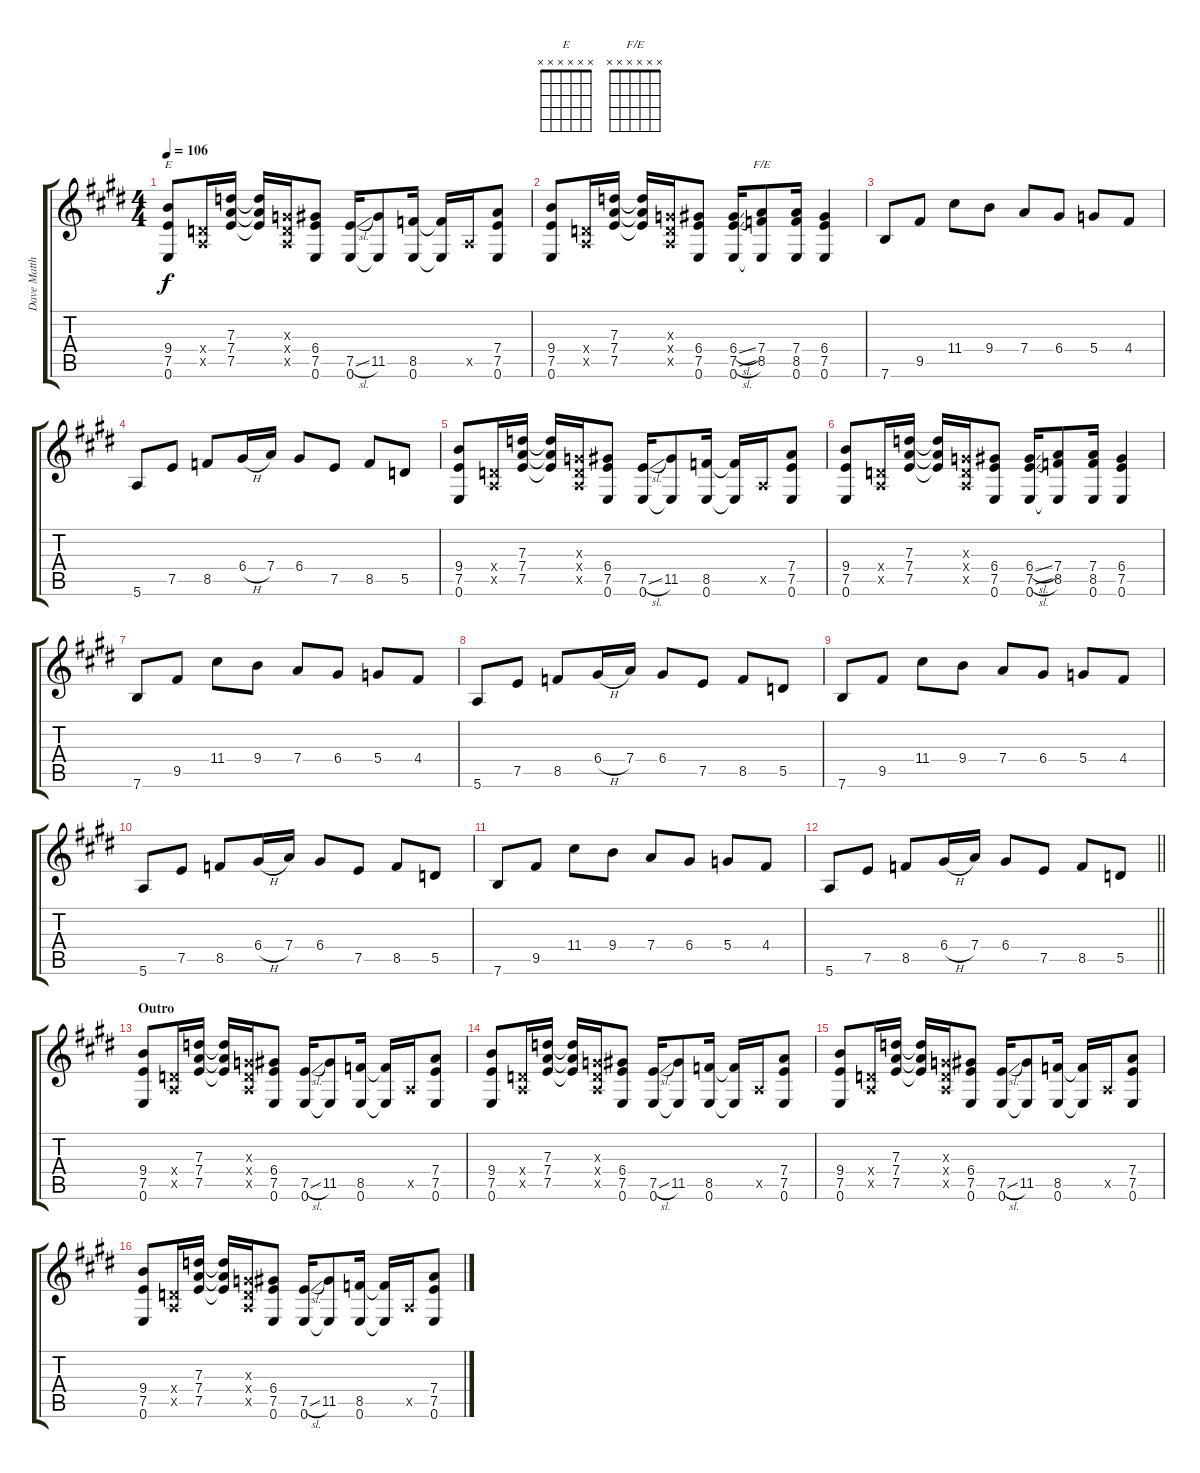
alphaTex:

\track ("Dave Matthews" "Dave Matth") {instrument acousticguitarsteel}
\staff {score tabs}
\tuning (E4 B3 G3 D3 A2 E2) {hide}
\chord ("E" x x x x x x)
\chord ("F/E" x x x x x x)
\ts (4 4)
\tempo 106
\clef g2
\ks e
(9.4 7.5 0.6).8{ch "E" dy f} (0.4{x} 0.5{x}).16 (7.3 7.4 7.5).16 (7.3{t} 7.4{t} 7.5{t}).16 (0.3{x} 0.4{x} 0.5{x}).16 (6.4 7.5 0.6).8 (7.5{sl} 0.6).16 (11.5 0.6{t}).8 (8.5 0.6).16 (8.5{t} 0.6{t}).16 0.5{x}.16 (7.4 7.5 0.6).8 |
(9.4 7.5 0.6).8 (0.4{x} 0.5{x}).16 (7.3 7.4 7.5).16 (7.3{t} 7.4{t} 7.5{t}).16 (0.3{x} 0.4{x} 0.5{x}).16 (6.4 7.5 0.6).8 (6.4{sl} 7.5{sl} 0.6).16 (7.4 8.5 0.6{t}).8{ch "F/E"} (7.4 8.5 0.6).16 (6.4 7.5 0.6).4 |
7.6.8 9.5.8 11.4.8 9.4.8 7.4.8 6.4.8 5.4.8 4.4.8 |
5.6.8 7.5.8 8.5.8 6.4{h}.16 7.4.16 6.4.8 7.5.8 8.5.8 5.5.8 |
(9.4 7.5 0.6).8 (0.4{x} 0.5{x}).16 (7.3 7.4 7.5).16 (7.3{t} 7.4{t} 7.5{t}).16 (0.3{x} 0.4{x} 0.5{x}).16 (6.4 7.5 0.6).8 (7.5{sl} 0.6).16 (11.5 0.6{t}).8 (8.5 0.6).16 (8.5{t} 0.6{t}).16 0.5{x}.16 (7.4 7.5 0.6).8 |
(9.4 7.5 0.6).8 (0.4{x} 0.5{x}).16 (7.3 7.4 7.5).16 (7.3{t} 7.4{t} 7.5{t}).16 (0.3{x} 0.4{x} 0.5{x}).16 (6.4 7.5 0.6).8 (6.4{sl} 7.5{sl} 0.6).16 (7.4 8.5 0.6{t}).8 (7.4 8.5 0.6).16 (6.4 7.5 0.6).4 |
7.6.8{volume 16} 9.5.8 11.4.8 9.4.8 7.4.8 6.4.8 5.4.8 4.4.8 |
5.6.8{volume 16} 7.5.8 8.5.8 6.4{h}.16 7.4.16 6.4.8 7.5.8 8.5.8 5.5.8 |
7.6.8{volume 16} 9.5.8 11.4.8 9.4.8 7.4.8 6.4.8 5.4.8 4.4.8 |
5.6.8{volume 16} 7.5.8 8.5.8 6.4{h}.16 7.4.16 6.4.8 7.5.8 8.5.8 5.5.8 |
7.6.8{volume 16} 9.5.8 11.4.8 9.4.8 7.4.8 6.4.8 5.4.8 4.4.8 |
\barLineRight lightlight
5.6.8{volume 16} 7.5.8 8.5.8 6.4{h}.16 7.4.16 6.4.8 7.5.8 8.5.8 5.5.8 |
\section ("" "Outro")
(9.4 7.5 0.6).8{volume 16} (0.4{x} 0.5{x}).16 (7.3 7.4 7.5).16 (7.3{t} 7.4{t} 7.5{t}).16 (0.3{x} 0.4{x} 0.5{x}).16 (6.4 7.5 0.6).8 (7.5{sl} 0.6).16 (11.5 0.6{t}).8 (8.5 0.6).16 (8.5{t} 0.6{t}).16 0.5{x}.16 (7.4 7.5 0.6).8 |
(9.4 7.5 0.6).8{volume 16} (0.4{x} 0.5{x}).16 (7.3 7.4 7.5).16 (7.3{t} 7.4{t} 7.5{t}).16 (0.3{x} 0.4{x} 0.5{x}).16 (6.4 7.5 0.6).8 (7.5{sl} 0.6).16 (11.5 0.6{t}).8 (8.5 0.6).16 (8.5{t} 0.6{t}).16 0.5{x}.16 (7.4 7.5 0.6).8 |
(9.4 7.5 0.6).8{volume 16} (0.4{x} 0.5{x}).16 (7.3 7.4 7.5).16 (7.3{t} 7.4{t} 7.5{t}).16 (0.3{x} 0.4{x} 0.5{x}).16 (6.4 7.5 0.6).8 (7.5{sl} 0.6).16 (11.5 0.6{t}).8 (8.5 0.6).16 (8.5{t} 0.6{t}).16 0.5{x}.16 (7.4 7.5 0.6).8 |
(9.4 7.5 0.6).8{volume 16} (0.4{x} 0.5{x}).16 (7.3 7.4 7.5).16 (7.3{t} 7.4{t} 7.5{t}).16 (0.3{x} 0.4{x} 0.5{x}).16 (6.4 7.5 0.6).8 (7.5{sl} 0.6).16 (11.5 0.6{t}).8 (8.5 0.6).16 (8.5{t} 0.6{t}).16 0.5{x}.16 (7.4 7.5 0.6).8
